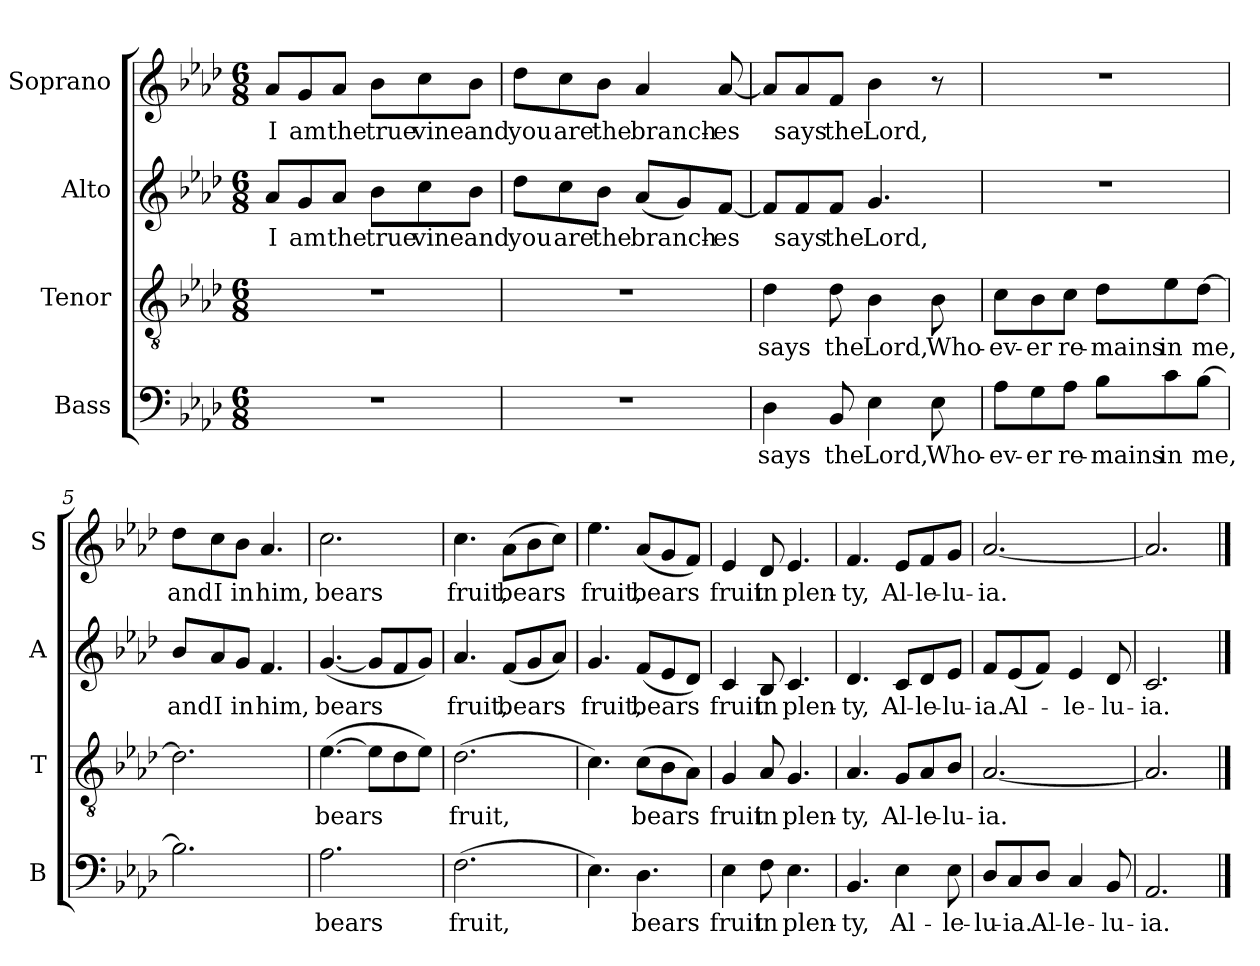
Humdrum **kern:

**kern	**text	**kern	**text	**kern	**text	**kern	**text
*part4	*part4	*part3	*part3	*part2	*part2	*part1	*part1
*staff4	*staff4	*staff3	*staff3	*staff2	*staff2	*staff1	*staff1
*I"Bass	*	*I"Tenor	*	*I"Alto	*	*I"Soprano	*
*I'B	*	*I'T	*	*I'A	*	*I'S	*
*clefF4	*	*clefGv2	*	*clefG2	*	*clefG2	*
*k[b-e-a-d-]	*	*k[b-e-a-d-]	*	*k[b-e-a-d-]	*	*k[b-e-a-d-]	*
*A-:	*	*A-:	*	*A-:	*	*A-:	*
*M6/8	*	*M6/8	*	*M6/8	*	*M6/8	*
=1	=1	=1	=1	=1	=1	=1	=1
!LO:N:vis=1	!	!LO:N:vis=1	!	!	!LO:LY:b	!	!LO:LY:b
2.r	.	2.r	.	8a-/L	I	8a-/L	I
!	!	!	!	!	!LO:LY:b	!	!LO:LY:b
.	.	.	.	8g/	am	8g/	am
!	!	!	!	!	!LO:LY:b	!	!LO:LY:b
.	.	.	.	8a-/J	the	8a-/J	the
!	!	!	!	!	!LO:LY:b	!	!LO:LY:b
.	.	.	.	8b-\L	true	8b-\L	true
!	!	!	!	!	!LO:LY:b	!	!LO:LY:b
.	.	.	.	8cc\	vine	8cc\	vine
!	!	!	!	!	!LO:LY:b	!	!LO:LY:b
.	.	.	.	8b-\J	and	8b-\J	and
=2	=2	=2	=2	=2	=2	=2	=2
!LO:N:vis=1	!	!LO:N:vis=1	!	!	!LO:LY:b	!	!LO:LY:b
2.r	.	2.r	.	8dd-\L	you	8dd-\L	you
!	!	!	!	!	!LO:LY:b	!	!LO:LY:b
.	.	.	.	8cc\	are	8cc\	are
!	!	!	!	!	!LO:LY:b	!	!LO:LY:b
.	.	.	.	8b-\J	the	8b-\J	the
!	!	!	!	!	!LO:LY:b	!	!LO:LY:b
.	.	.	.	(<8a-/L	branch-	4a-/	branch-
.	.	.	.	8g/)	.	.	.
!	!	!	!	!	!LO:LY:b	!	!LO:LY:b
.	.	.	.	[<8f/J	-es	[<8a-/	-es
=3	=3	=3	=3	=3	=3	=3	=3
!	!LO:LY:b	!	!LO:LY:b	!	!	!	!
4D-\	says	4d-\	says	8f/L]	.	8a-/L]	.
!	!	!	!	!	!LO:LY:b	!	!LO:LY:b
.	.	.	.	8f/	says	8a-/	says
!	!LO:LY:b	!	!LO:LY:b	!	!LO:LY:b	!	!LO:LY:b
8BB-/	the	8d-\	the	8f/J	the	8f/J	the
!	!LO:LY:b	!	!LO:LY:b	!	!LO:LY:b	!	!LO:LY:b
4E-\	Lord,	4B-\	Lord,	4.g/	Lord,	4b-\	Lord,
!	!LO:LY:b	!	!LO:LY:b	!	!	!	!
8E-\	Who-	8B-\	Who-	.	.	8r	.
!!LO:LB:g=z
=4	=4	=4	=4	=4	=4	=4	=4
!	!LO:LY:b	!	!LO:LY:b	!LO:N:vis=1	!	!LO:N:vis=1	!
8A-\L	-ev-	8c\L	-ev-	2.r	.	2.r	.
!	!LO:LY:b	!	!LO:LY:b	!	!	!	!
8G\	-er	8B-\	-er	.	.	.	.
!	!LO:LY:b	!	!LO:LY:b	!	!	!	!
8A-\J	re-	8c\J	re-	.	.	.	.
!	!LO:LY:b	!	!LO:LY:b	!	!	!	!
8B-\L	-mains	8d-\L	-mains	.	.	.	.
!	!LO:LY:b	!	!LO:LY:b	!	!	!	!
8c\	in	8e-\	in	.	.	.	.
!	!LO:LY:b	!	!LO:LY:b	!	!	!	!
[>8B-\J	me,	[>8d-\J	me,	.	.	.	.
=5	=5	=5	=5	=5	=5	=5	=5
!	!	!	!	!	!LO:LY:b	!	!LO:LY:b
2.B-\]	.	2.d-\]	.	8b-/L	and	8dd-\L	and
!	!	!	!	!	!LO:LY:b	!	!LO:LY:b
.	.	.	.	8a-/	I	8cc\	I
!	!	!	!	!	!LO:LY:b	!	!LO:LY:b
.	.	.	.	8g/J	in	8b-\J	in
!	!	!	!	!	!LO:LY:b	!	!LO:LY:b
.	.	.	.	4.f/	him,	4.a-/	him,
=6	=6	=6	=6	=6	=6	=6	=6
!	!LO:LY:b	!	!LO:LY:b	!	!LO:LY:b	!	!LO:LY:b
2.A-\	bears	(>[>4.e-\	bears	(<[<4.g/	bears	2.cc\	bears
.	.	8e-\L]	.	8g/L]	.	.	.
.	.	8d-\	.	8f/	.	.	.
.	.	8e-\J)	.	8g/J)	.	.	.
=7	=7	=7	=7	=7	=7	=7	=7
!	!LO:LY:b	!	!LO:LY:b	!	!LO:LY:b	!	!LO:LY:b
(>2.F\	fruit,	(>2.d-\	fruit,	4.a-/	fruit,	4.cc\	fruit,
!	!	!	!	!	!LO:LY:b	!	!LO:LY:b
.	.	.	.	(<8f/L	bears	(>8a-\L	bears
.	.	.	.	8g/	.	8b-\	.
.	.	.	.	8a-/J)	.	8cc\J)	.
=8	=8	=8	=8	=8	=8	=8	=8
!	!	!	!	!	!LO:LY:b	!	!LO:LY:b
4.E-\)	.	4.c\)	.	4.g/	fruit,	4.ee-\	fruit,
!	!LO:LY:b	!	!LO:LY:b	!	!LO:LY:b	!	!LO:LY:b
4.D-\	bears	(>8c\L	bears	(<8f/L	bears	(<8a-/L	bears
.	.	8B-\	.	8e-/	.	8g/	.
.	.	8A-\J)	.	8d-/J)	.	8f/J)	.
!!LO:PB:g=z
=9	=9	=9	=9	=9	=9	=9	=9
!	!LO:LY:b	!	!LO:LY:b	!	!LO:LY:b	!	!LO:LY:b
4E-\	fruit	4G/	fruit	4c/	fruit	4e-/	fruit
!	!LO:LY:b	!	!LO:LY:b	!	!LO:LY:b	!	!LO:LY:b
8F\	in	8A-/	in	8B-/	in	8d-/	in
!	!LO:LY:b	!	!LO:LY:b	!	!LO:LY:b	!	!LO:LY:b
4.E-\	plen-	4.G/	plen-	4.c/	plen-	4.e-/	plen-
=10	=10	=10	=10	=10	=10	=10	=10
!	!LO:LY:b	!	!LO:LY:b	!	!LO:LY:b	!	!LO:LY:b
4.BB-/	-ty,	4.A-/	-ty,	4.d-/	-ty,	4.f/	-ty,
!	!LO:LY:b	!	!LO:LY:b	!	!LO:LY:b	!	!LO:LY:b
4E-\	Al-	8G/L	Al-	8c/L	Al-	8e-/L	Al-
!	!	!	!LO:LY:b	!	!LO:LY:b	!	!LO:LY:b
.	.	8A-/	-le-	8d-/	-le-	8f/	-le-
!	!LO:LY:b	!	!LO:LY:b	!	!LO:LY:b	!	!LO:LY:b
8E-\	-le-	8B-/J	-lu-	8e-/J	-lu-	8g/J	-lu-
=11	=11	=11	=11	=11	=11	=11	=11
!	!LO:LY:b	!	!LO:LY:b	!	!LO:LY:b	!	!LO:LY:b
8D-/L	-lu-	[<2.A-/	-ia.	8f/L	-ia.	[<2.a-/	-ia.
!	!LO:LY:b	!	!	!	!LO:LY:b	!	!
8C/	-ia.	.	.	(<8e-/	Al-	.	.
!	!LO:LY:b	!	!	!	!	!	!
8D-/J	Al-	.	.	8f/J)	.	.	.
!	!LO:LY:b	!	!	!	!LO:LY:b	!	!
4C/	-le-	.	.	4e-/	-le-	.	.
!	!LO:LY:b	!	!	!	!LO:LY:b	!	!
8BB-/	-lu-	.	.	8d-/	-lu-	.	.
=12	=12	=12	=12	=12	=12	=12	=12
!	!LO:LY:b	!	!	!	!LO:LY:b	!	!
2.AA-/	-ia.	2.A-/]	.	2.c/	-ia.	2.a-/]	.
==	==	==	==	==	==	==	==
*-	*-	*-	*-	*-	*-	*-	*-
